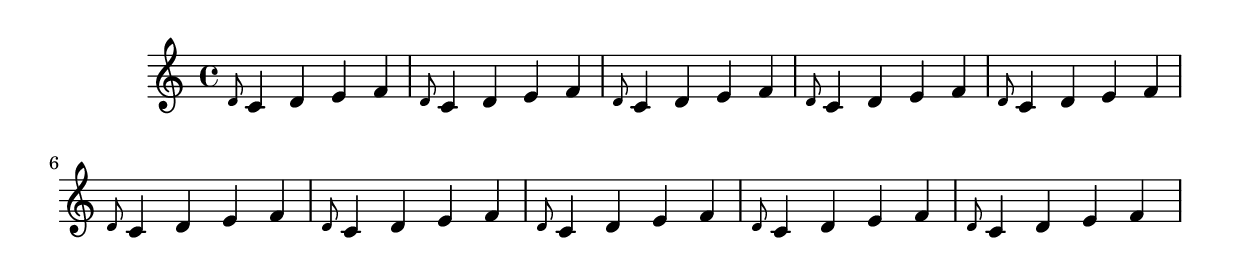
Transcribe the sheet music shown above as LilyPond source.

\version "2.12.0"
\header {
  texidoc = "When grace notes are entered with unfolded repeats,
line breaks take place before  grace  notes.
"
}



\context Voice \relative c'{
  \repeat unfold  10 {\grace d8 c4 d e f}

}


